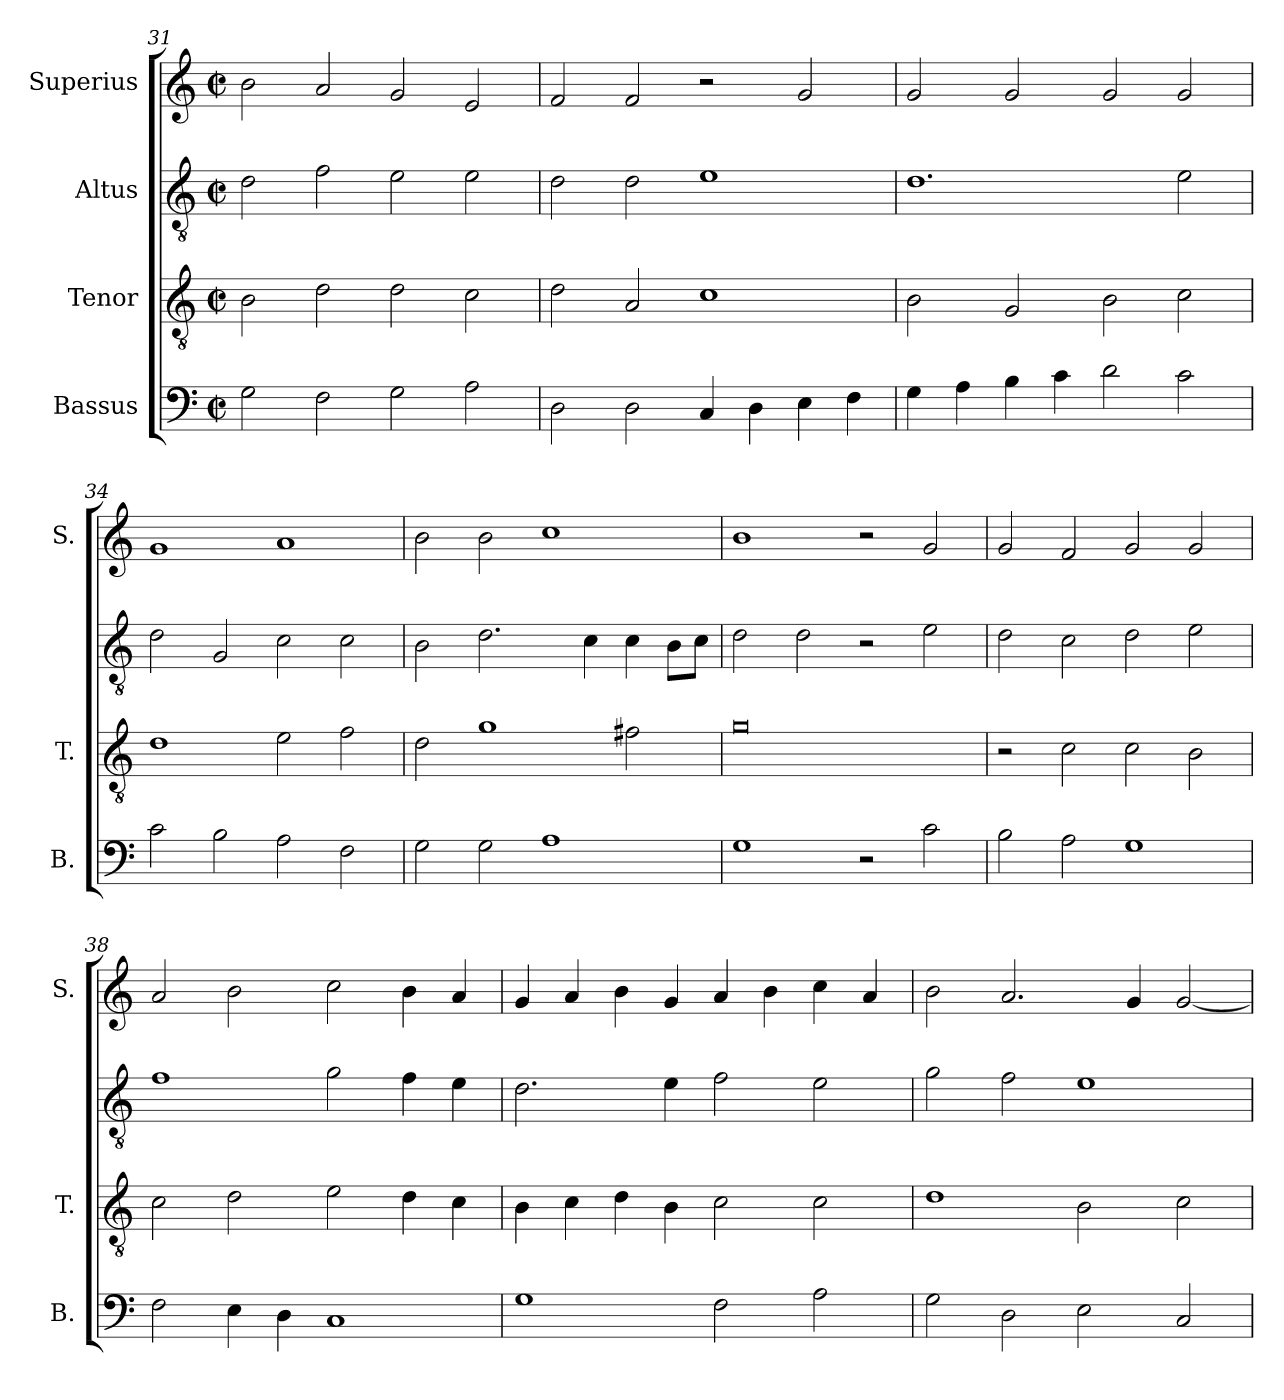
**kern	**kern	**kern	**kern
*part4	*part3	*part2	*part1
*staff4	*staff3	*staff2	*staff1
*I"Bassus	*I"Tenor	*I"Altus	*I"Superius
*I'B.	*I'T.	*	*I'S.
*clefF4	*clefGv2	*clefGv2	*clefG2
*	*ITrd7c12	*ITrd7c12	*
*k[]	*k[]	*k[]	*k[]
*C:	*C:	*C:	*C:
*M2/2	*M2/2	*M2/2	*M2/2
*met(c|)	*met(c|)	*met(c|)	*met(c|)
=31	=31	=31	=31
2Gi\	2BBi\	2Di\	2bi\
2Fi\	2Di\	2Fi\	2ai/
2Gi\	2Di\	2Ei\	2gi/
2Ai\	2Ci\	2Ei\	2ei/
!!LO:LB:g=z
=32	=32	=32	=32
2Di\	2Di\	2Di\	2fi/
2Di\	2AAi/	2Di\	2fi/
4Ci/	1Ci	1Ei	2r
4Di\	.	.	.
4Ei\	.	.	2gi/
4Fi\	.	.	.
=33	=33	=33	=33
4Gi\	2BBi\	1.Di	2gi/
4Ai\	.	.	.
4Bi\	2GGi/	.	2gi/
4ci\	.	.	.
2di\	2BBi\	.	2gi/
2ci\	2Ci\	2Ei\	2gi/
=34	=34	=34	=34
2ci\	1Di	2Di\	1gi
2Bi\	.	2GGi/	.
2Ai\	2Ei\	2Ci\	1ai
2Fi\	2Fi\	2Ci\	.
=35	=35	=35	=35
2Gi\	2Di\	2BBi\	2bi\
2Gi\	1Gi	2.Di\	2bi\
1Ai	.	.	1cci
.	.	4Ci\	.
.	2F#Xi\	4Ci\	.
.	.	8BBi\L	.
.	.	8Ci\J	.
!!LO:LB:g=z
=36	=36	=36	=36
1Gi	0Gi	2Di\	1bi
.	.	2Di\	.
2r	.	2r	2r
2ci\	.	2Ei\	2gi/
=37	=37	=37	=37
2Bi\	2r	2Di\	2gi/
2Ai\	2Ci\	2Ci\	2fi/
1Gi	2Ci\	2Di\	2gi/
.	2BBi\	2Ei\	2gi/
=38	=38	=38	=38
2Fi\	2Ci\	1Fi	2ai/
4Ei\	2Di\	.	2bi\
4Di\	.	.	.
1Ci	2Ei\	2Gi\	2cci\
.	4Di\	4Fi\	4bi\
.	4Ci\	4Ei\	4ai/
=39	=39	=39	=39
1Gi	4BBi\	2.Di\	4gi/
.	4Ci\	.	4ai/
.	4Di\	.	4bi\
.	4BBi\	4Ei\	4gi/
2Fi\	2Ci\	2Fi\	4ai/
.	.	.	4bi\
2Ai\	2Ci\	2Ei\	4cci\
.	.	.	4ai/
!!LO:PB:g=z
=40	=40	=40	=40
2Gi\	1Di	2Gi\	2bi\
2Di\	.	2Fi\	2.ai/
2Ei\	2BBi\	1Ei	.
.	.	.	4gi/
2Ci/	2Ci\	.	[<2gi/
=	=	=	=
*-	*-	*-	*-
